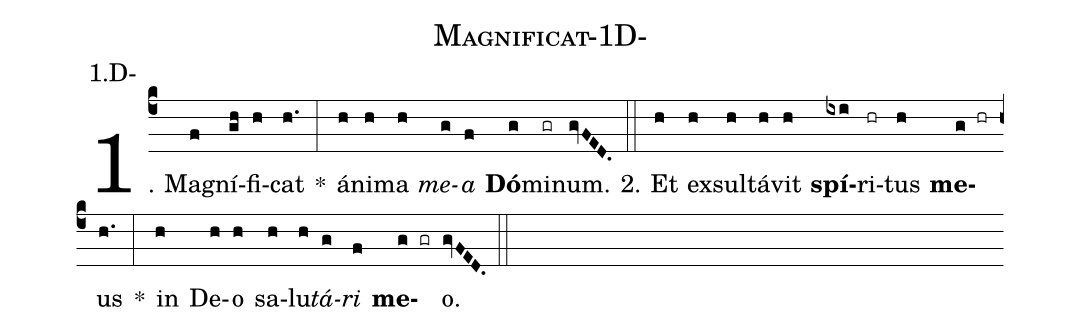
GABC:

name: Magnificat-1D-;
annotation: 1.D-;
%%
(c4)1. Ma(f)gní(gh)fi(h)cat(h.) *(:) á(h)ni(h)ma(h) <i>me</i>(g)<i>a</i>(f) <b>Dó</b>(g)mi(gr)num.(gvFED.) (::)
2. Et(h) ex(h)sul(h)tá(h)vit(h) <b>spí</b>(ixi)ri(hr)tus(h) <b>me</b>(g hr)us(h.) *(:) in(h) De(h)o(h) sa(h)lu(h)<i>tá</i>(g)<i>ri</i>(f) <b>me</b>(g gr)o.(gvFED.) (::)
